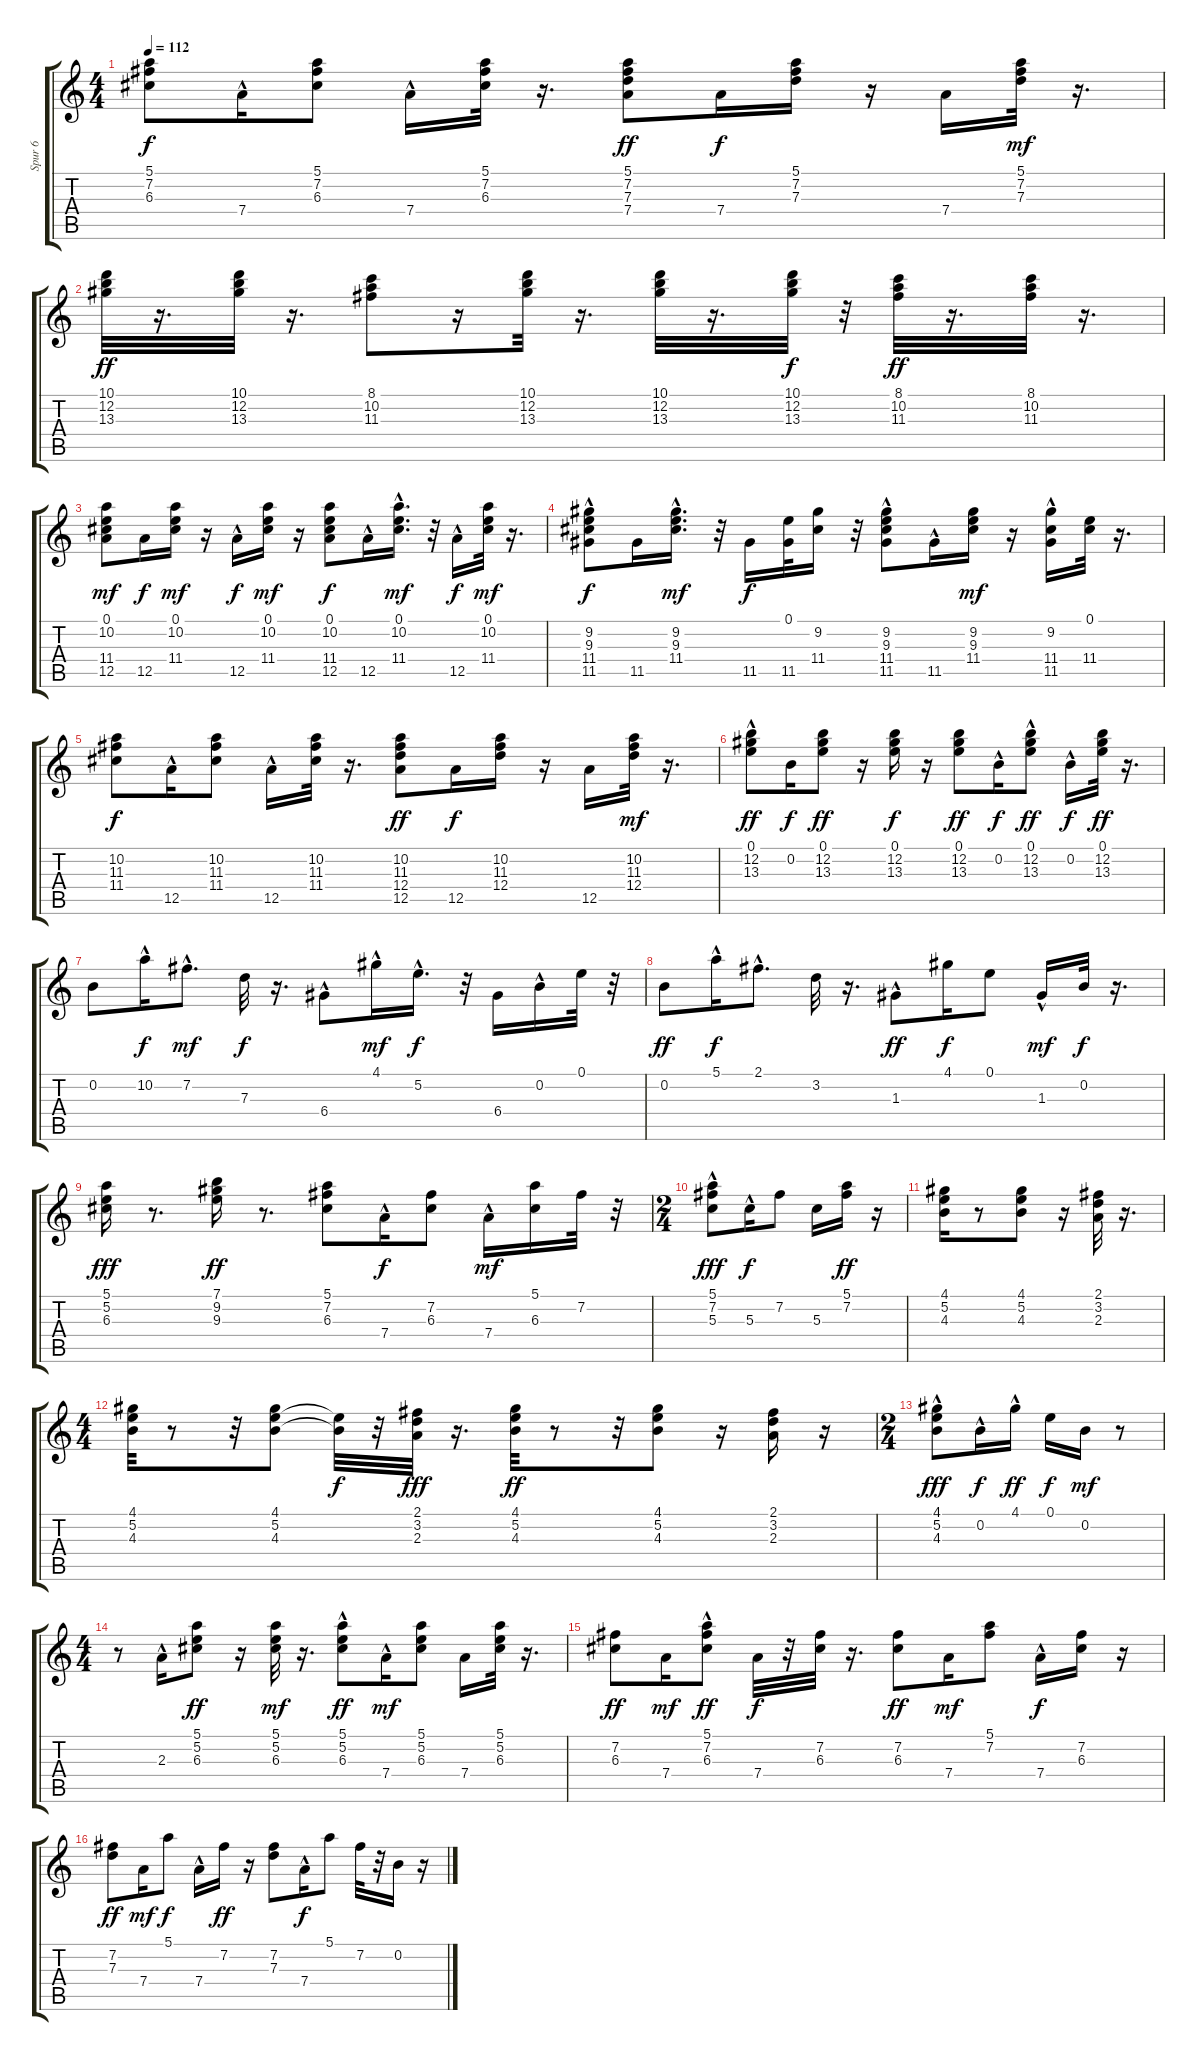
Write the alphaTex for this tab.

\track ("Spur 6" "Spur 6") {instrument acousticguitarsteel}
\staff {score tabs}
\tuning (E4 B3 G3 D3 A2 E2) {hide}
\ts (4 4)
\tempo 112
\clef g2
\ks c
(5.1 7.2 6.3).8{dy f} 7.4{hac}.16 (5.1 7.2 6.3).8 7.4{hac}.16 (5.1 7.2 6.3).32 r.16{d} (5.1 7.2 7.3 7.4).8{dy ff} 7.4.16{dy f} (5.1 7.2 7.3).16 r.16 7.4.16 (5.1 7.2 7.3).32{dy mf} r.16{d} |
(10.1 12.2 13.3).32{dy ff} r.16{d} (10.1 12.2 13.3).32 r.16{d} (8.1 10.2 11.3).8 r.16 (10.1 12.2 13.3).32 r.16{d} (10.1 12.2 13.3).32 r.16{d} (10.1 12.2 13.3).32{dy f} r.32 (8.1 10.2 11.3).32{dy ff} r.16{d} (8.1 10.2 11.3).32 r.16{d} |
(0.1 10.2 11.4 12.5).8{dy mf} 12.5.16{dy f} (0.1 10.2 11.4).16{dy mf} r.16 12.5{hac}.16{dy f} (0.1 10.2 11.4).16{dy mf} r.16 (0.1 10.2 11.4 12.5).8{dy f} 12.5{hac}.16 (0.1 10.2 11.4{hac}).16{d dy mf} r.32 12.5{hac}.16{dy f} (0.1 10.2 11.4).32{dy mf} r.16{d} |
(9.2{hac} 9.3 11.4 11.5).8{dy f} 11.5.16 (9.2 9.3 11.4{hac}).16{d dy mf} r.32 11.5.16{dy f} (0.1 11.5).32 (9.2 11.4).16 r.32 (9.2{hac} 9.3 11.4 11.5).8 11.5{hac}.16 (9.2 9.3 11.4).16{dy mf} r.16 (9.2{hac} 11.4 11.5{hac}).16 (0.1 11.4).32 r.16{d} |
(10.2 11.3 11.4).8{dy f} 12.5{hac}.16 (10.2 11.3 11.4).8 12.5{hac}.16 (10.2 11.3 11.4).32 r.16{d} (10.2 11.3 12.4 12.5).8{dy ff} 12.5.16{dy f} (10.2 11.3 12.4).16 r.16 12.5.16 (10.2 11.3 12.4).32{dy mf} r.16{d} |
(0.1{hac} 12.2{hac} 13.3).8{dy ff} 0.2.16{dy f} (0.1 12.2 13.3).8{dy ff} r.16 (0.1 12.2 13.3).16{dy f} r.16 (0.1 12.2 13.3).8{dy ff} 0.2{hac}.16{dy f} (0.1 12.2{hac} 13.3).8{dy ff} 0.2{hac}.16{dy f} (0.1 12.2 13.3).32{dy ff} r.16{d} |
0.2.8 10.2{hac}.16{dy f} 7.2{hac}.8{d dy mf} 7.3.32{dy f} r.16{d} 6.4{hac}.8 4.1{hac}.16{dy mf} 5.2{hac}.16{d dy f} r.32 6.4.16 0.2{hac}.16 0.1.32 r.32 |
0.2.8{dy ff} 5.1{hac}.16{dy f} 2.1{hac}.8{d} 3.2.32 r.16{d} 1.3{hac}.8{dy ff} 4.1.16{dy f} 0.1.8 1.3{hac}.16{dy mf} 0.2.32{dy f} r.16{d} |
(5.1 5.2 6.3).16{dy fff} r.8{d} (7.1 9.2 9.3).16{dy ff} r.8{d} (5.1 7.2 6.3).8 7.4{hac}.16{dy f} (7.2 6.3).8 7.4{hac}.16{dy mf} (5.1 6.3).16 7.2.32 r.32 |
\ts (2 4)
(5.1 7.2 5.3{hac}).8{dy fff} 5.3{hac}.16{dy f} 7.2.8 5.3.16 (5.1 7.2).16{dy ff} r.16 |
(4.1 5.2 4.3).16 r.8 (4.1 5.2 4.3).8 r.16 (2.1 3.2 2.3).32 r.16{d} |
\ts (4 4)
(4.1 5.2 4.3).32 r.8 r.32 (4.1 5.2 4.3).8 (5.2{t} 4.3{t}).32{dy f} r.32 (2.1 3.2 2.3).32{dy fff} r.16{d} (4.1 5.2 4.3).32{dy ff} r.8 r.32 (4.1 5.2 4.3).8 r.16 (2.1 3.2 2.3).16 r.16 |
\ts (2 4)
(4.1 5.2{hac} 4.3).8{dy fff} 0.2{hac}.16{dy f} 4.1{hac}.16{dy ff} 0.1.16{dy f} 0.2.16{dy mf} r.8 |
\ts (4 4)
r.8 2.3{hac}.16 (5.1 5.2 6.3).8{dy ff} r.16 (5.1 5.2 6.3).32{dy mf} r.16{d} (5.1{hac} 5.2 6.3).8{dy ff} 7.4{hac}.16{dy mf} (5.1 5.2 6.3).8 7.4.16 (5.1 5.2 6.3).32 r.16{d} |
(7.2 6.3).8{dy ff} 7.4.16{dy mf} (5.1{hac} 7.2 6.3).8{dy ff} 7.4.32{dy f} r.32 (7.2 6.3).32 r.16{d} (7.2 6.3).8{dy ff} 7.4.16{dy mf} (5.1 7.2).8 7.4{hac}.16{dy f} (7.2 6.3).16 r.16 |
(7.2 7.3).8{dy ff} 7.4.16{dy mf} 5.1.8{dy f} 7.4{hac}.16 7.2.16{dy ff} r.16 (7.2 7.3).8 7.4{hac}.16{dy f} 5.1.8 7.2.32 r.32 0.2.16 r.16
